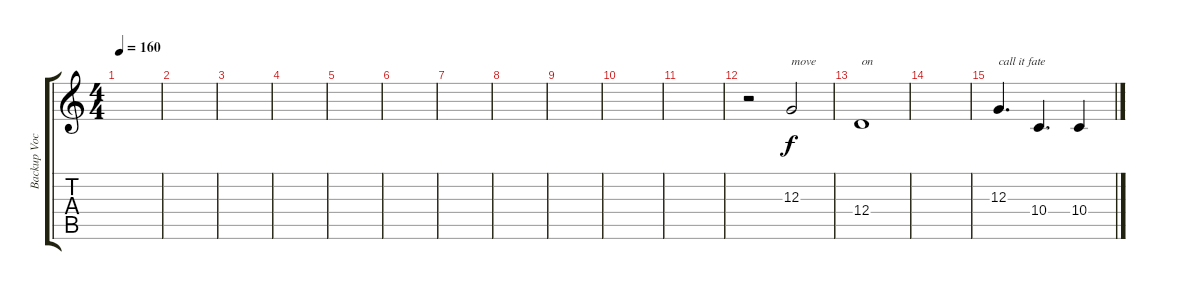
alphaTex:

\track ("Backup Vocals" "Backup Voc") {instrument lead6voice}
\staff {score tabs}
\tuning (E4 B3 G3 D3 A2 E2) {hide}
\ts (4 4)
\tempo 160
\clef g2
\ks c
|
|
|
|
|
|
|
|
|
|
|
r.2 12.3.2{txt "move"} |
12.4.1{txt "on"} |
|
12.3.4{d txt "call it fate"} 10.4.4{d} 10.4.4
